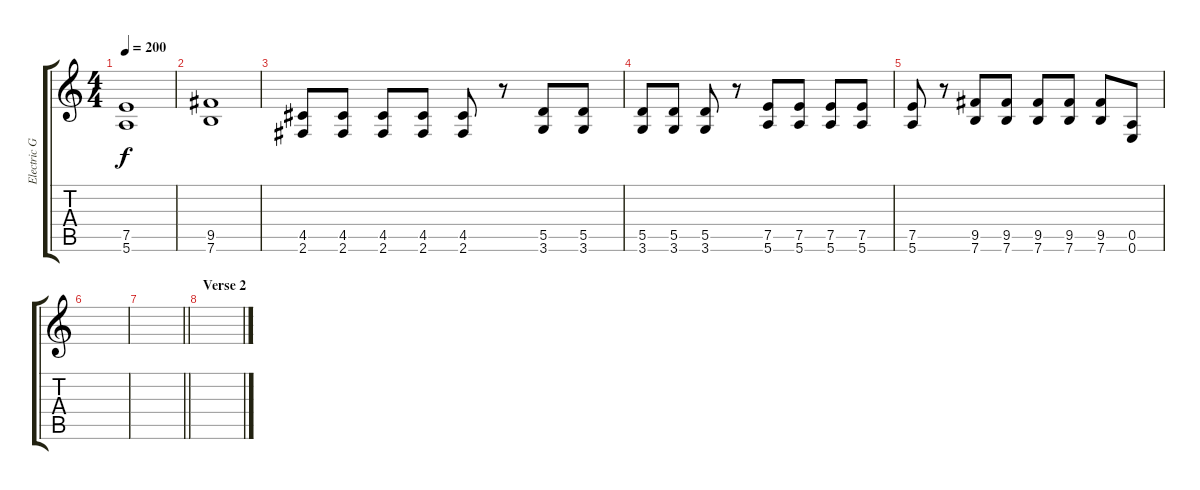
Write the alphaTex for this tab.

\track ("Electric Guitar 2" "Electric G") {instrument distortionguitar}
\staff {score tabs}
\tuning (E4 B3 G3 D3 A2 E2) {hide}
\ts (4 4)
\tempo 200
\clef g2
\ks c
(7.5 5.6).1{dy f} |
(9.5 7.6).1 |
(4.5 2.6).8 (4.5 2.6).8 (4.5 2.6).8 (4.5 2.6).8 (4.5 2.6).8 r.8 (5.5 3.6).8 (5.5 3.6).8 |
(5.5 3.6).8 (5.5 3.6).8 (5.5 3.6).8 r.8 (7.5 5.6).8 (7.5 5.6).8 (7.5 5.6).8 (7.5 5.6).8 |
(7.5 5.6).8 r.8 (9.5 7.6).8 (9.5 7.6).8 (9.5 7.6).8 (9.5 7.6).8 (9.5 7.6).8 (0.5 0.6).8 |
|
\barLineRight lightlight
|
\section ("" "Verse 2")
